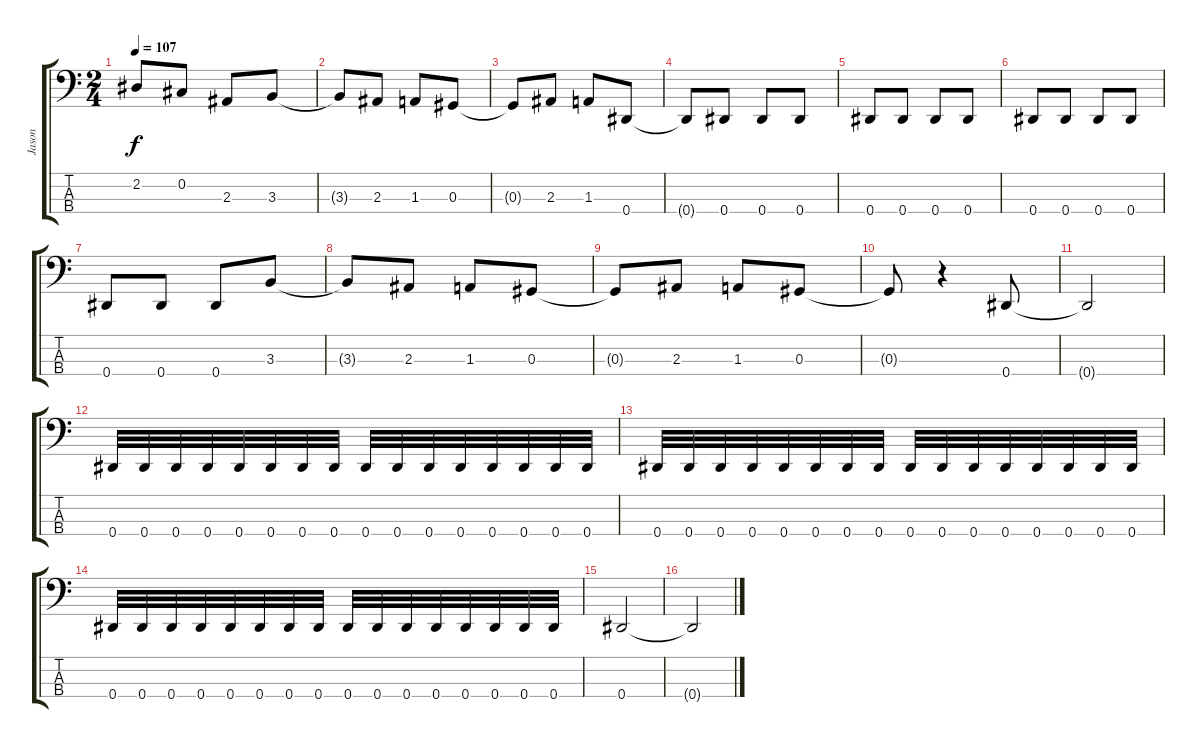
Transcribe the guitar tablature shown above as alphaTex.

\track ("Jason" "Jason") {instrument electricbassfinger}
\staff {score tabs}
\tuning (Gb2 Db2 Ab1 Eb1) {hide}
\ts (2 4)
\tempo 107
\clef f4
\ks c
2.2.8{dy f} 0.2.8 2.3.8 3.3.8 |
3.3{t}.8 2.3.8 1.3.8 0.3.8 |
0.3{t}.8 2.3.8 1.3.8 0.4.8 |
0.4{t}.8 0.4.8 0.4.8 0.4.8 |
0.4.8 0.4.8 0.4.8 0.4.8 |
0.4.8 0.4.8 0.4.8 0.4.8 |
0.4.8 0.4.8 0.4.8 3.3.8 |
3.3{t}.8 2.3.8 1.3.8 0.3.8 |
0.3{t}.8 2.3.8 1.3.8 0.3.8 |
0.3{t}.8 r.4 0.4.8 |
0.4{t}.2 |
0.4.32 0.4.32 0.4.32 0.4.32 0.4.32 0.4.32 0.4.32 0.4.32 0.4.32 0.4.32 0.4.32 0.4.32 0.4.32 0.4.32 0.4.32 0.4.32 |
0.4.32 0.4.32 0.4.32 0.4.32 0.4.32 0.4.32 0.4.32 0.4.32 0.4.32 0.4.32 0.4.32 0.4.32 0.4.32 0.4.32 0.4.32 0.4.32 |
0.4.32 0.4.32 0.4.32 0.4.32 0.4.32 0.4.32 0.4.32 0.4.32 0.4.32 0.4.32 0.4.32 0.4.32 0.4.32 0.4.32 0.4.32 0.4.32 |
0.4.2 |
0.4{t}.2
